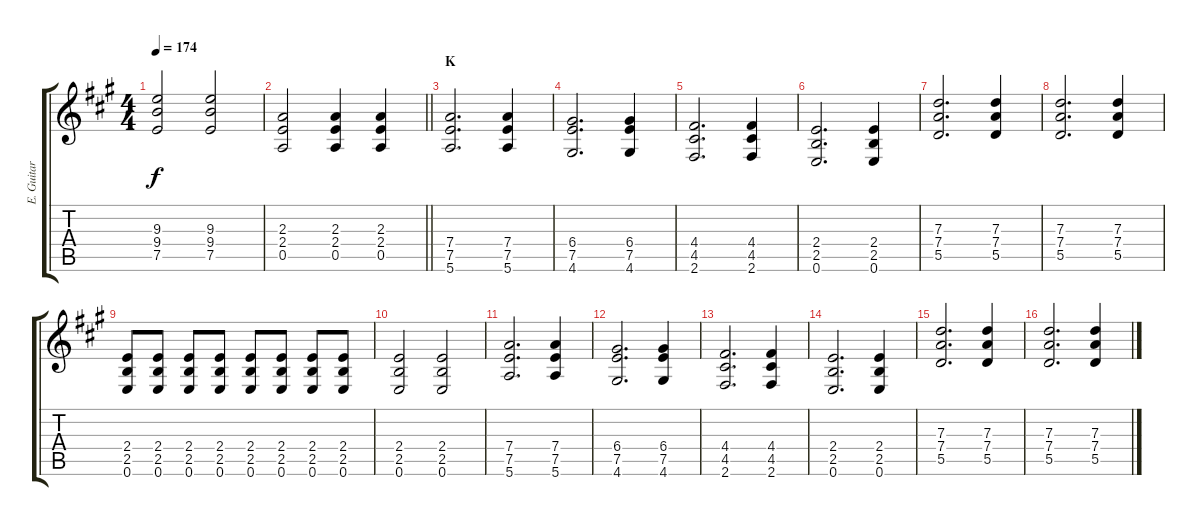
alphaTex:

\track ("E. Guitar II" "E. Guitar ") {instrument overdrivenguitar}
\staff {score tabs}
\tuning (E4 B3 G3 D3 A2 E2) {hide}
\ts (4 4)
\tempo 174
\clef g2
\ks a
(9.3 9.4 7.5).2{dy f} (9.3 9.4 7.5).2 |
\barLineRight lightlight
(2.3 2.4 0.5).2 (2.3 2.4 0.5).4 (2.3 2.4 0.5).4 |
\section ("" "K")
(7.4 7.5 5.6).2{d} (7.4 7.5 5.6).4 |
(6.4 7.5 4.6).2{d} (6.4 7.5 4.6).4 |
(4.4 4.5 2.6).2{d} (4.4 4.5 2.6).4 |
(2.4 2.5 0.6).2{d} (2.4 2.5 0.6).4 |
(7.3 7.4 5.5).2{d} (7.3 7.4 5.5).4 |
(7.3 7.4 5.5).2{d} (7.3 7.4 5.5).4 |
(2.4 2.5 0.6).8 (2.4 2.5 0.6).8 (2.4 2.5 0.6).8 (2.4 2.5 0.6).8 (2.4 2.5 0.6).8 (2.4 2.5 0.6).8 (2.4 2.5 0.6).8 (2.4 2.5 0.6).8 |
(2.4 2.5 0.6).2 (2.4 2.5 0.6).2 |
(7.4 7.5 5.6).2{d} (7.4 7.5 5.6).4 |
(6.4 7.5 4.6).2{d} (6.4 7.5 4.6).4 |
(4.4 4.5 2.6).2{d} (4.4 4.5 2.6).4 |
(2.4 2.5 0.6).2{d} (2.4 2.5 0.6).4 |
(7.3 7.4 5.5).2{d} (7.3 7.4 5.5).4 |
(7.3 7.4 5.5).2{d} (7.3 7.4 5.5).4
